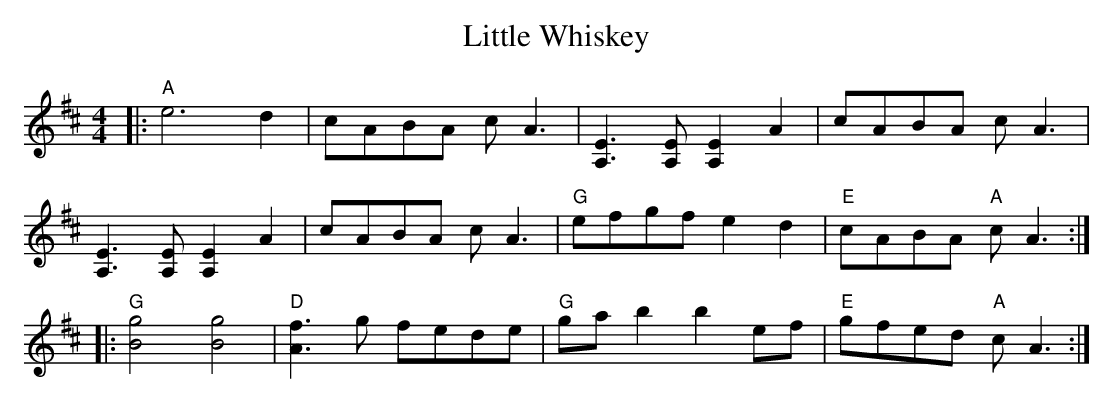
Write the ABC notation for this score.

X:1
T:Little Whiskey
M:4/4
L:1/8
K:Amix
|:"A"e6d2|cABA cA3|[E3A,3][EA,][E2A,2]A2|cABA cA3|
[E3A,3][EA,][E2A,2]A2|cABA cA3|"G"efgf e2d2|"E"cABA "A"cA3:|
|:"G"[g4B4][g4B4]|"D"[f3A3]g fede|"G"gab2b2ef|"E"gfed "A"cA3:|
